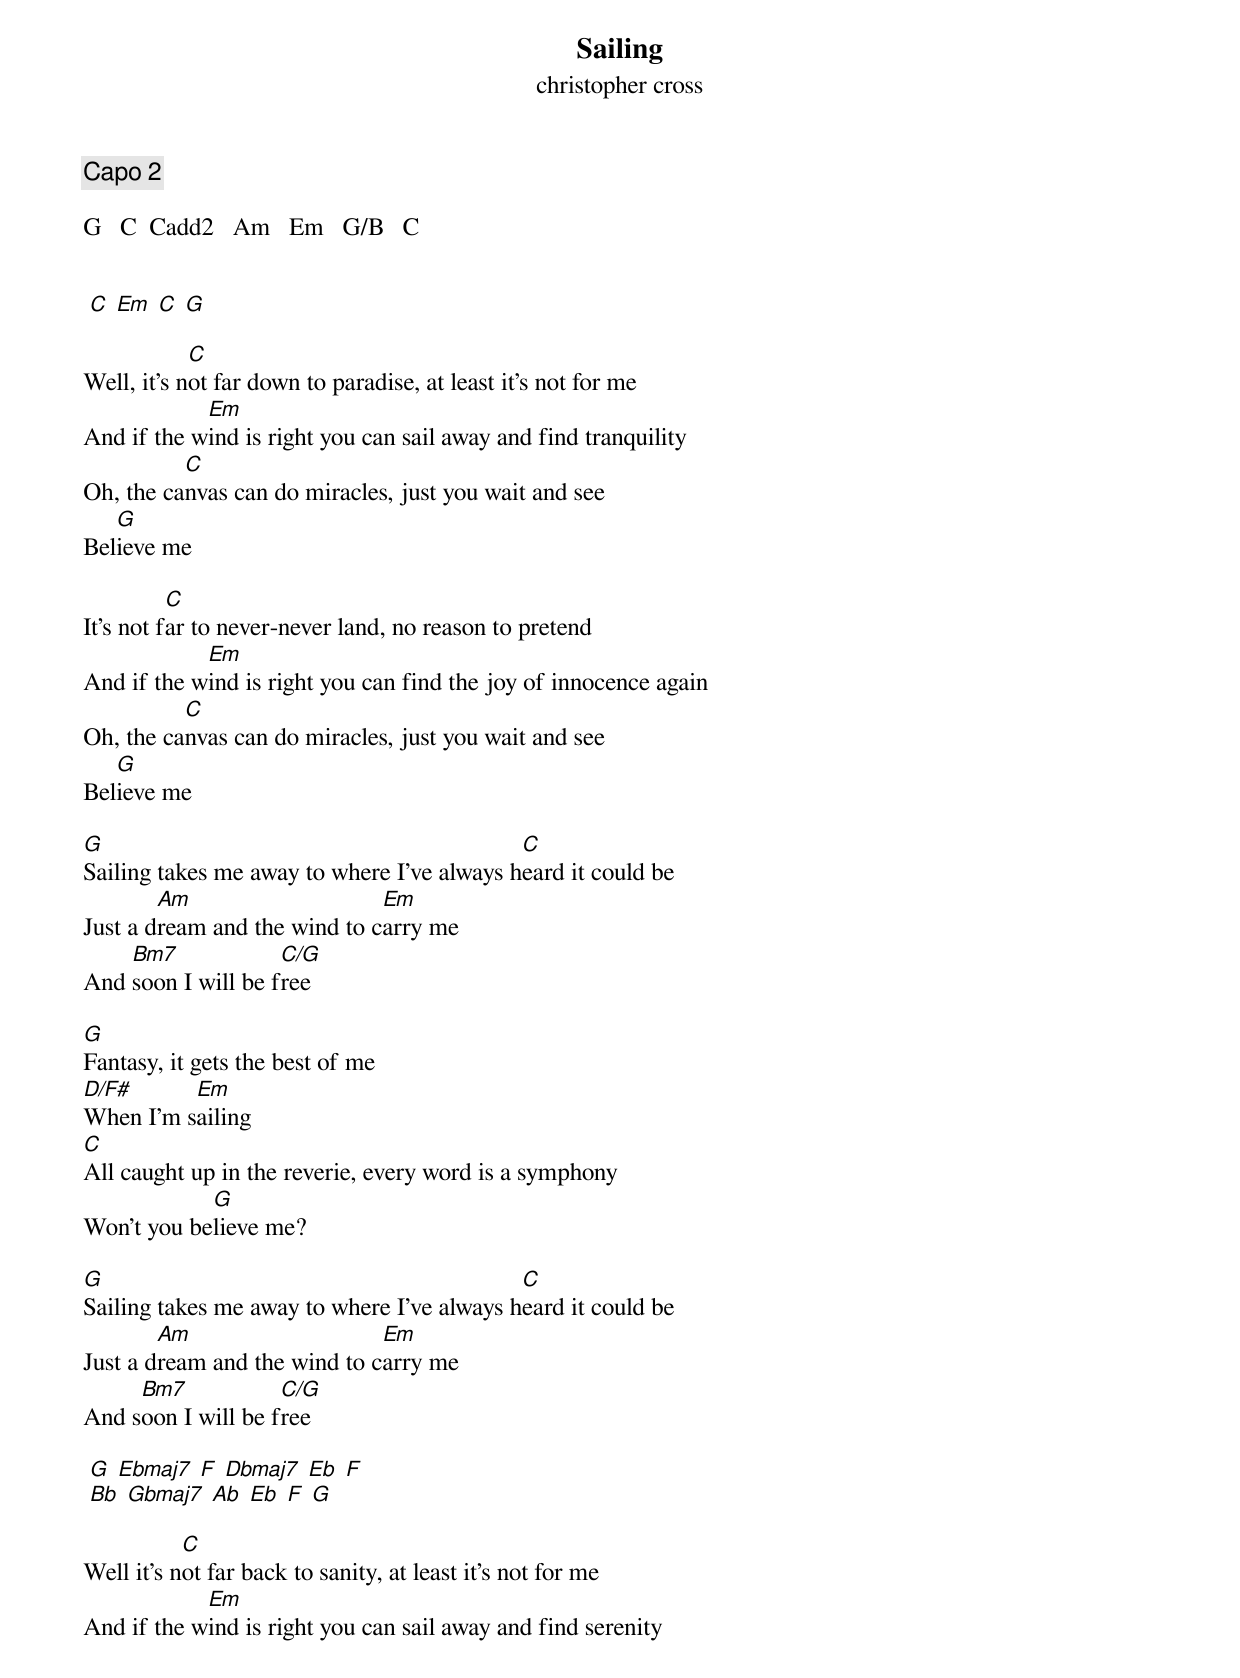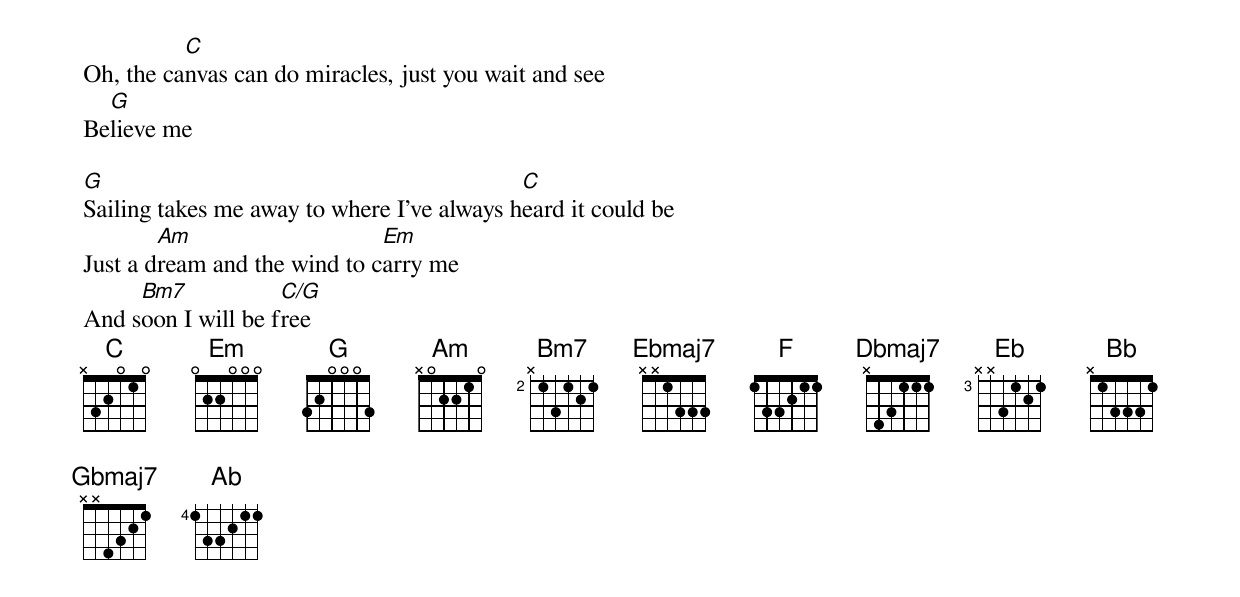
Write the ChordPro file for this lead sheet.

{title: Sailing}
{subtitle: christopher cross}

{c:Capo 2}

G   C  Cadd2   Am   Em   G/B   C


 [C] [Em] [C] [G]

Well, it's n[C]ot far down to paradise, at least it's not for me
And if the w[Em]ind is right you can sail away and find tranquility
Oh, the ca[C]nvas can do miracles, just you wait and see
Bel[G]ieve me

It's not f[C]ar to never-never land, no reason to pretend
And if the w[Em]ind is right you can find the joy of innocence again
Oh, the ca[C]nvas can do miracles, just you wait and see
Bel[G]ieve me

[G]Sailing takes me away to where I've always h[C]eard it could be
Just a d[Am]ream and the wind to c[Em]arry me
And [Bm7]soon I will be f[C/G]ree

[G]Fantasy, it gets the best of me
[D/F#]When I'm s[Em]ailing
[C]All caught up in the reverie, every word is a symphony
Won't you be[G]lieve me?

[G]Sailing takes me away to where I've always h[C]eard it could be
Just a d[Am]ream and the wind to c[Em]arry me
And s[Bm7]oon I will be f[C/G]ree

 [G] [Ebmaj7] [F] [Dbmaj7] [Eb] [F]
 [Bb] [Gbmaj7] [Ab] [Eb] [F] [G]

Well it's n[C]ot far back to sanity, at least it's not for me
And if the w[Em]ind is right you can sail away and find serenity
Oh, the ca[C]nvas can do miracles, just you wait and see
Be[G]lieve me

[G]Sailing takes me away to where I've always h[C]eard it could be
Just a d[Am]ream and the wind to c[Em]arry me
And s[Bm7]oon I will be f[C/G]ree
